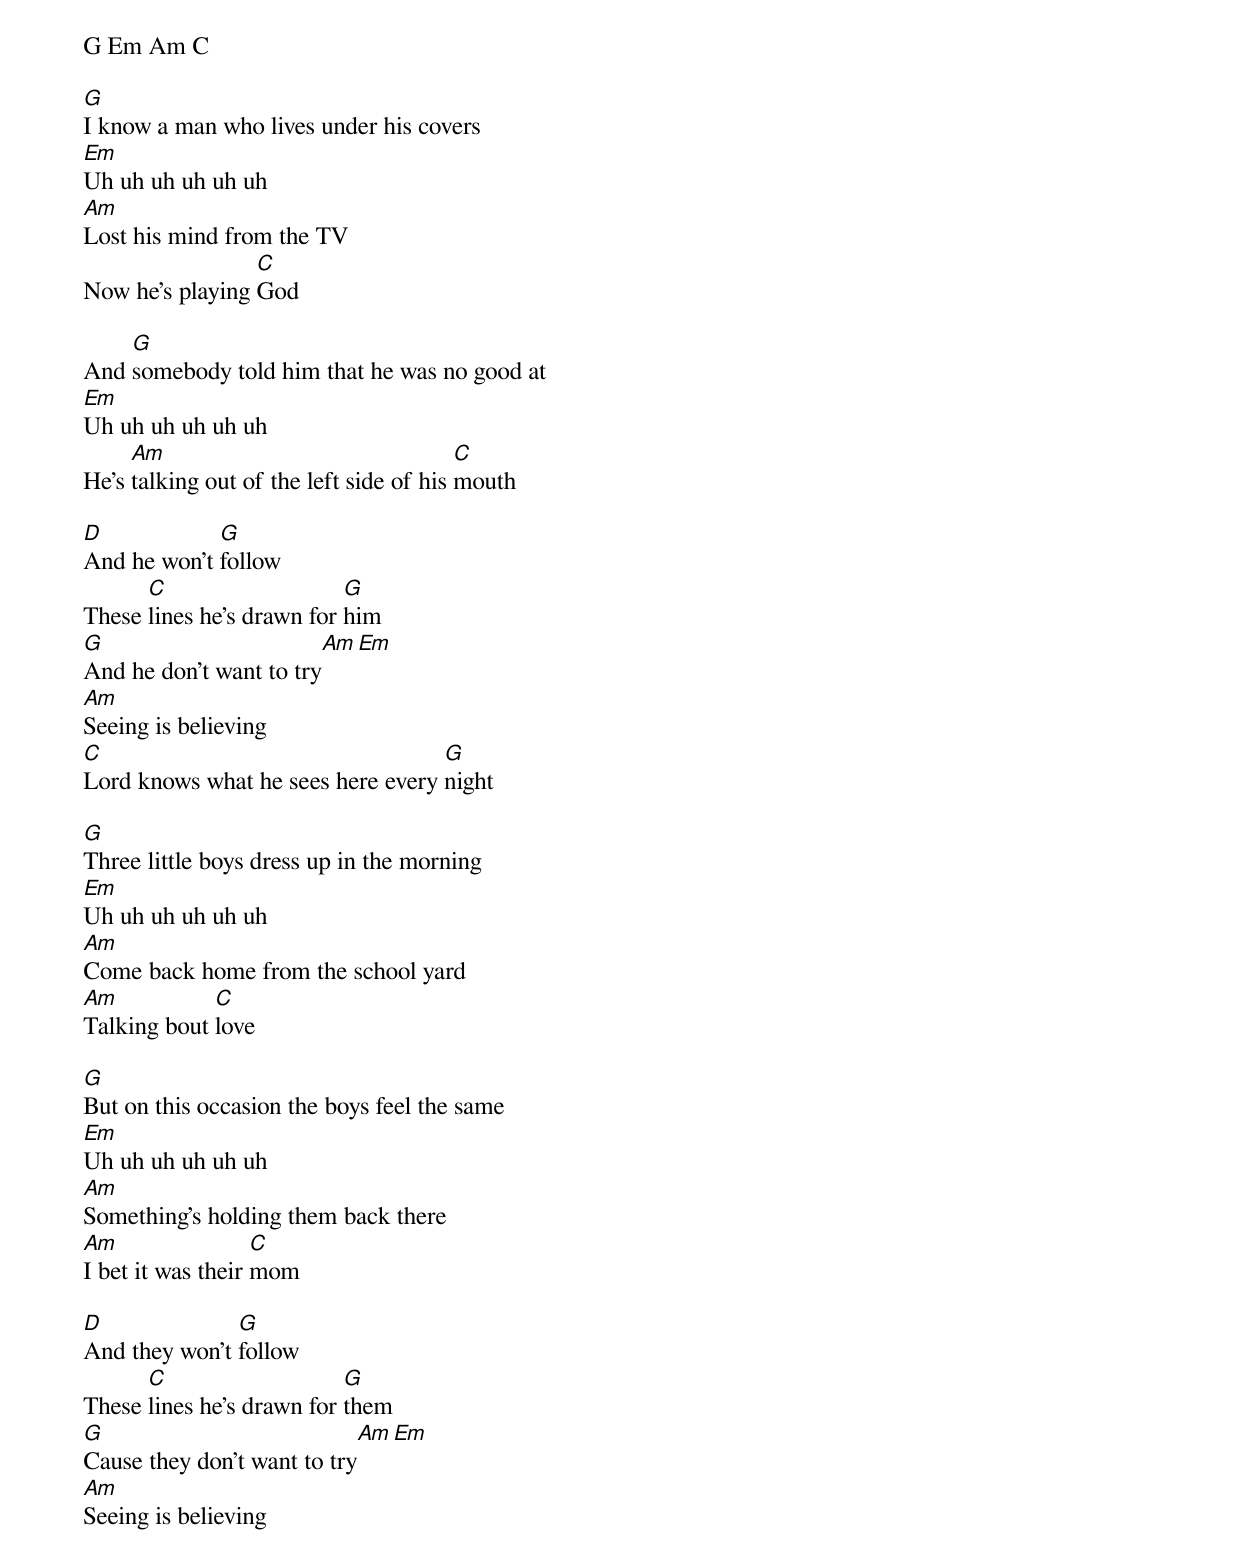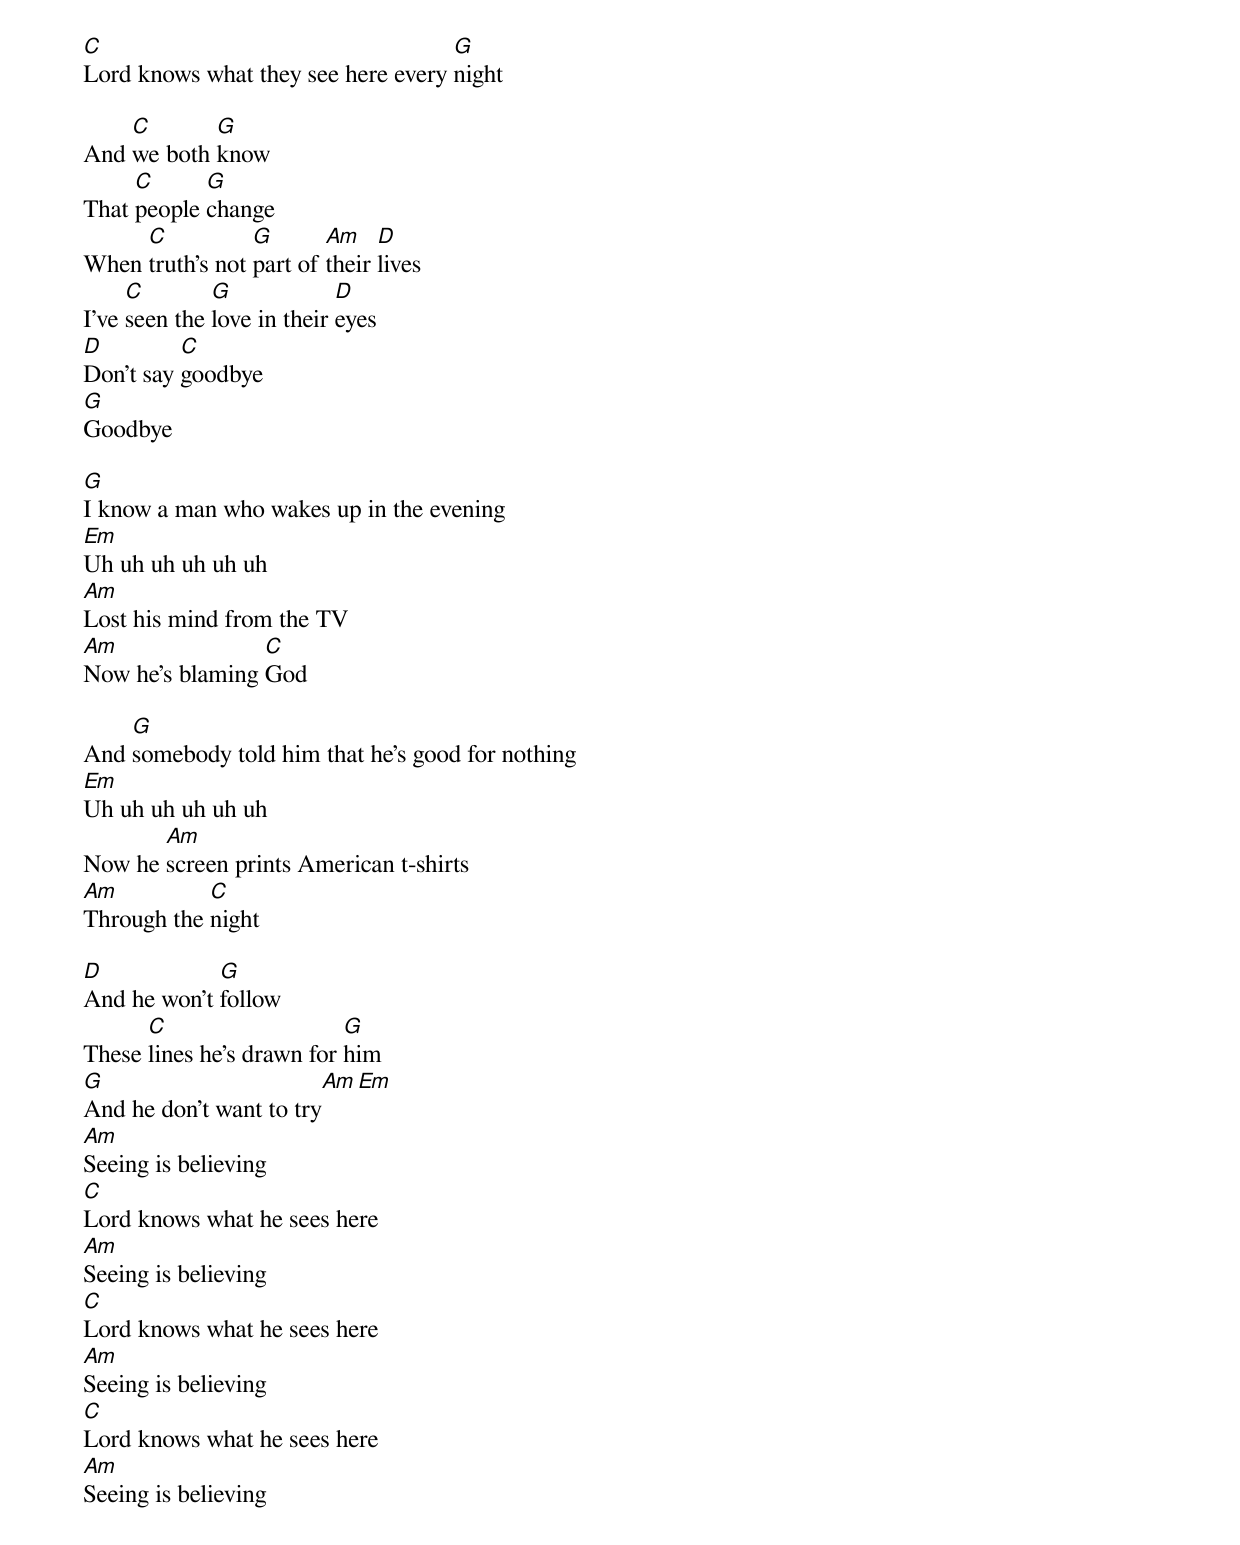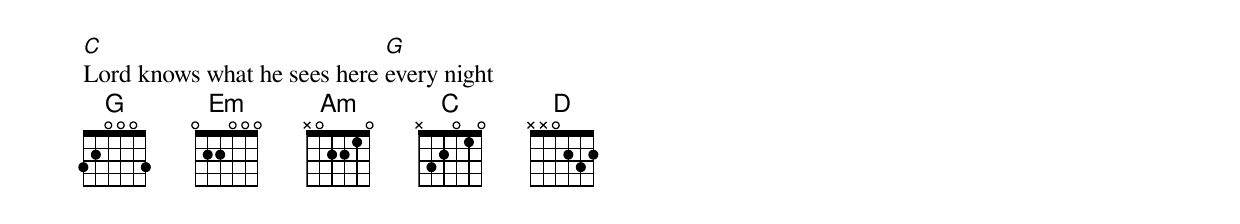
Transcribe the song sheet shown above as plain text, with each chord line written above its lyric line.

G Em Am C

G
I know a man who lives under his covers
Em
Uh uh uh uh uh uh
Am
Lost his mind from the TV
                 C
Now he's playing God

    G
And somebody told him that he was no good at
Em
Uh uh uh uh uh uh
     Am                                  C
He's talking out of the left side of his mouth

D            G
And he won't follow
      C                    G
These lines he's drawn for him
G                       Am Em
And he don't want to try
Am
Seeing is believing
C                                  G
Lord knows what he sees here every night

G
Three little boys dress up in the morning
Em
Uh uh uh uh uh uh
Am
Come back home from the school yard
Am           C
Talking bout love

G
But on this occasion the boys feel the same
Em
Uh uh uh uh uh uh
Am
Something's holding them back there
Am                 C
I bet it was their mom

D              G
And they won't follow
      C                    G
These lines he's drawn for them
G                           Am Em
Cause they don't want to try
Am
Seeing is believing
C                                   G
Lord knows what they see here every night

    C       G
And we both know
     C      G
That people change
     C           G       Am    D
When truth's not part of their lives
     C        G             D
I've seen the love in their eyes
D         C
Don't say goodbye
G
Goodbye

G
I know a man who wakes up in the evening
Em
Uh uh uh uh uh uh
Am
Lost his mind from the TV
Am               C
Now he's blaming God

    G
And somebody told him that he's good for nothing
Em
Uh uh uh uh uh uh
       Am
Now he screen prints American t-shirts
Am          C
Through the night

D            G
And he won't follow
      C                    G
These lines he's drawn for him
G                       Am Em
And he don't want to try
Am
Seeing is believing
C
Lord knows what he sees here
Am
Seeing is believing
C
Lord knows what he sees here
Am
Seeing is believing
C
Lord knows what he sees here
Am
Seeing is believing
C                            G
Lord knows what he sees here every night
